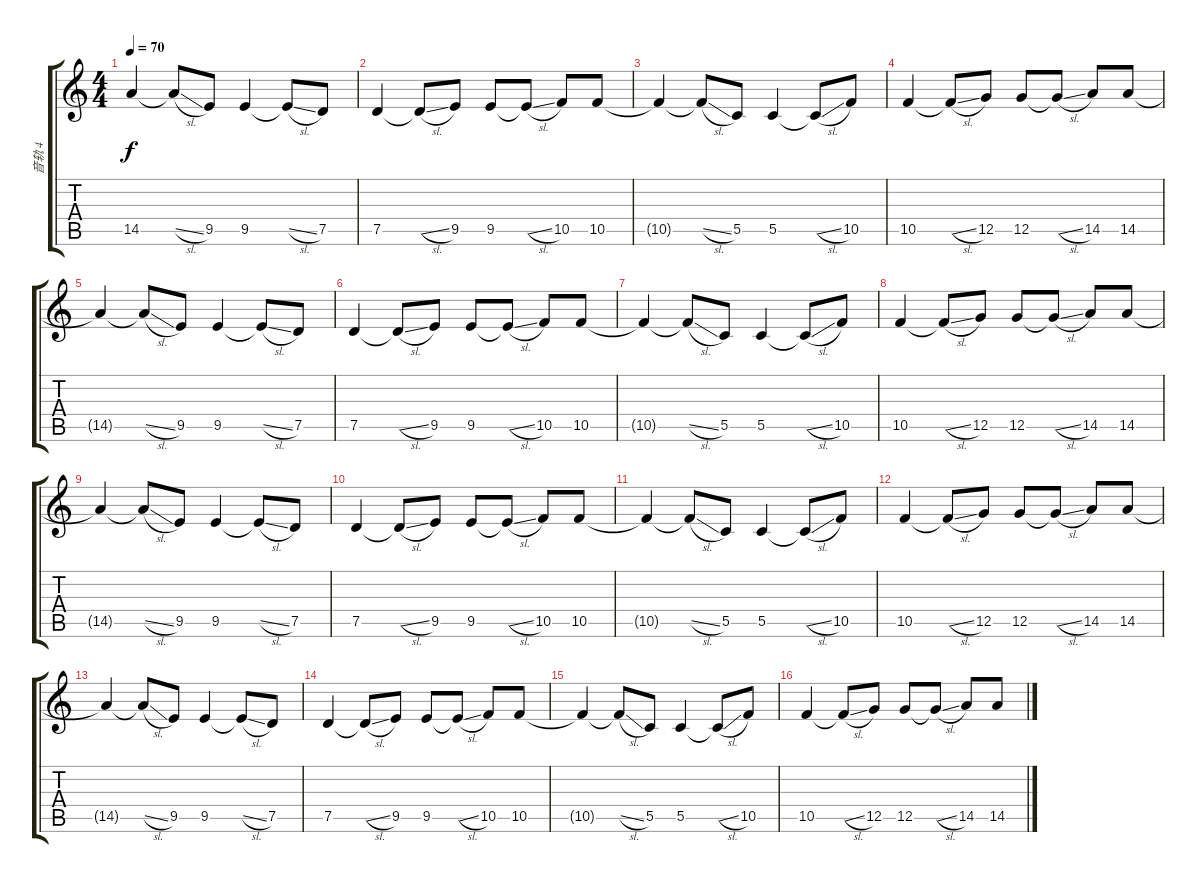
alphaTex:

\track ("音轨 4" "音轨 4") {instrument distortionguitar}
\staff {score tabs}
\tuning (D4 A3 F3 C3 G2 D2) {hide}
\ts (4 4)
\tempo 70
\clef g2
\ks c
14.5{t}.4{dy f} 14.5{sl t}.8 9.5.8 9.5.4 9.5{sl t}.8 7.5.8 |
7.5.4 7.5{sl t}.8 9.5.8 9.5.8 9.5{sl t}.8 10.5.8 10.5.8 |
10.5{t}.4 10.5{sl t}.8 5.5.8 5.5.4 5.5{sl t}.8 10.5.8 |
10.5.4 10.5{sl t}.8 12.5.8 12.5.8 12.5{sl t}.8 14.5.8 14.5.8 |
14.5{t}.4 14.5{sl t}.8 9.5.8 9.5.4 9.5{sl t}.8 7.5.8 |
7.5.4 7.5{sl t}.8 9.5.8 9.5.8 9.5{sl t}.8 10.5.8 10.5.8 |
10.5{t}.4 10.5{sl t}.8 5.5.8 5.5.4 5.5{sl t}.8 10.5.8 |
10.5.4 10.5{sl t}.8 12.5.8 12.5.8 12.5{sl t}.8 14.5.8 14.5.8 |
14.5{t}.4 14.5{sl t}.8 9.5.8 9.5.4 9.5{sl t}.8 7.5.8 |
7.5.4 7.5{sl t}.8 9.5.8 9.5.8 9.5{sl t}.8 10.5.8 10.5.8 |
10.5{t}.4 10.5{sl t}.8 5.5.8 5.5.4 5.5{sl t}.8 10.5.8 |
10.5.4 10.5{sl t}.8 12.5.8 12.5.8 12.5{sl t}.8 14.5.8 14.5.8 |
14.5{t}.4 14.5{sl t}.8 9.5.8 9.5.4 9.5{sl t}.8 7.5.8 |
7.5.4 7.5{sl t}.8 9.5.8 9.5.8 9.5{sl t}.8 10.5.8 10.5.8 |
10.5{t}.4 10.5{sl t}.8 5.5.8 5.5.4 5.5{sl t}.8 10.5.8 |
10.5.4 10.5{sl t}.8 12.5.8 12.5.8 12.5{sl t}.8 14.5.8 14.5.8
